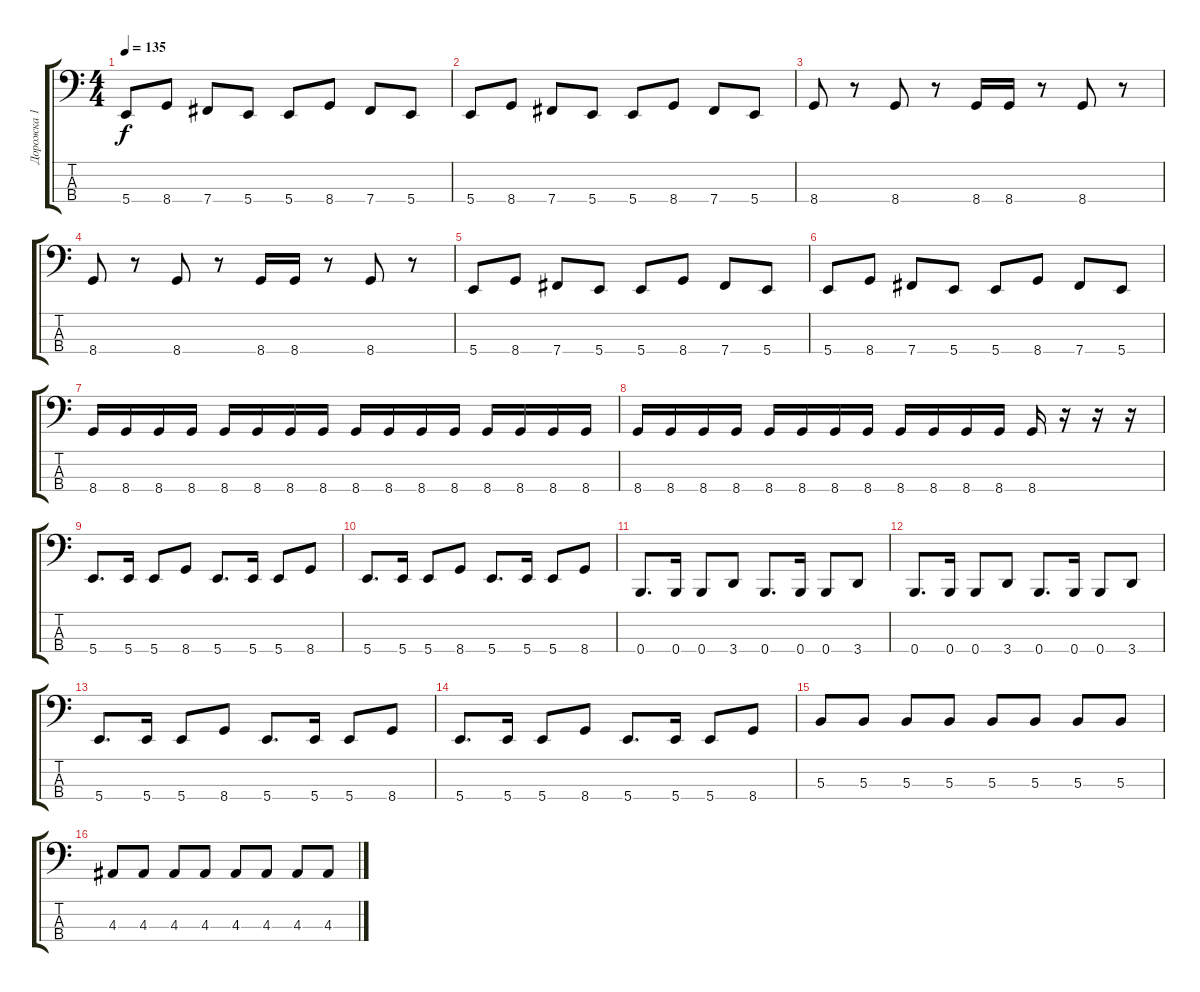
\track ("Дорожка 1" "Дорожка 1") {instrument electricbassfinger}
\staff {score tabs}
\tuning (E2 B1 Gb1 B0) {hide}
\ts (4 4)
\tempo 135
\clef f4
\ks c
5.4.8{dy f} 8.4.8 7.4.8 5.4.8 5.4.8 8.4.8 7.4.8 5.4.8 |
5.4.8 8.4.8 7.4.8 5.4.8 5.4.8 8.4.8 7.4.8 5.4.8 |
8.4.8 r.8 8.4.8 r.8 8.4.16 8.4.16 r.8 8.4.8 r.8 |
8.4.8 r.8 8.4.8 r.8 8.4.16 8.4.16 r.8 8.4.8 r.8 |
5.4.8 8.4.8 7.4.8 5.4.8 5.4.8 8.4.8 7.4.8 5.4.8 |
5.4.8 8.4.8 7.4.8 5.4.8 5.4.8 8.4.8 7.4.8 5.4.8 |
8.4.16 8.4.16 8.4.16 8.4.16 8.4.16 8.4.16 8.4.16 8.4.16 8.4.16 8.4.16 8.4.16 8.4.16 8.4.16 8.4.16 8.4.16 8.4.16 |
8.4.16 8.4.16 8.4.16 8.4.16 8.4.16 8.4.16 8.4.16 8.4.16 8.4.16 8.4.16 8.4.16 8.4.16 8.4.16 r.16 r.16 r.16 |
5.4.8{d} 5.4.16 5.4.8 8.4.8 5.4.8{d} 5.4.16 5.4.8 8.4.8 |
5.4.8{d} 5.4.16 5.4.8 8.4.8 5.4.8{d} 5.4.16 5.4.8 8.4.8 |
0.4.8{d} 0.4.16 0.4.8 3.4.8 0.4.8{d} 0.4.16 0.4.8 3.4.8 |
0.4.8{d} 0.4.16 0.4.8 3.4.8 0.4.8{d} 0.4.16 0.4.8 3.4.8 |
5.4.8{d} 5.4.16 5.4.8 8.4.8 5.4.8{d} 5.4.16 5.4.8 8.4.8 |
5.4.8{d} 5.4.16 5.4.8 8.4.8 5.4.8{d} 5.4.16 5.4.8 8.4.8 |
5.3.8 5.3.8 5.3.8 5.3.8 5.3.8 5.3.8 5.3.8 5.3.8 |
4.3.8 4.3.8 4.3.8 4.3.8 4.3.8 4.3.8 4.3.8 4.3.8
